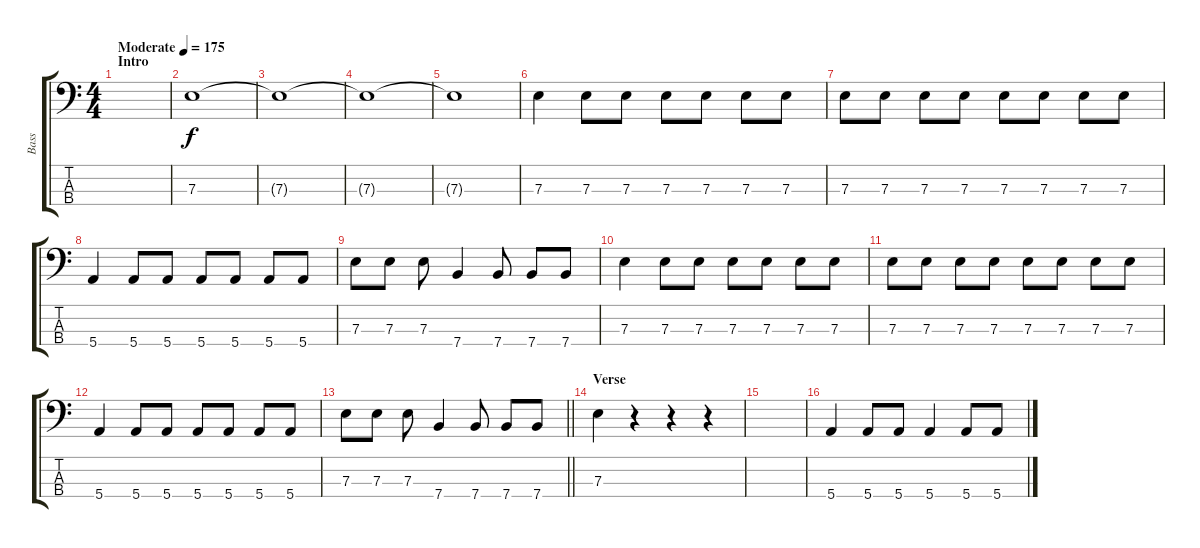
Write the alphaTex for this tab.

\track ("Bass" "Bass") {instrument electricbasspick}
\staff {score tabs}
\tuning (G2 D2 A1 E1) {hide}
\ts (4 4)
\section ("" "Intro")
\tempo (175 "Moderate")
\clef f4
\ks c
|
7.3.1 |
7.3{t}.1 |
7.3{t}.1 |
7.3{t}.1 |
7.3.4 7.3.8 7.3.8 7.3.8 7.3.8 7.3.8 7.3.8 |
7.3.8 7.3.8 7.3.8 7.3.8 7.3.8 7.3.8 7.3.8 7.3.8 |
5.4.4 5.4.8 5.4.8 5.4.8 5.4.8 5.4.8 5.4.8 |
7.3.8 7.3.8 7.3.8 7.4.4 7.4.8 7.4.8 7.4.8 |
7.3.4 7.3.8 7.3.8 7.3.8 7.3.8 7.3.8 7.3.8 |
7.3.8 7.3.8 7.3.8 7.3.8 7.3.8 7.3.8 7.3.8 7.3.8 |
5.4.4 5.4.8 5.4.8 5.4.8 5.4.8 5.4.8 5.4.8 |
\barLineRight lightlight
7.3.8 7.3.8 7.3.8 7.4.4 7.4.8 7.4.8 7.4.8 |
\section ("" "Verse")
7.3.4 r.4 r.4 r.4 |
|
5.4.4 5.4.8 5.4.8 5.4.4 5.4.8 5.4.8
